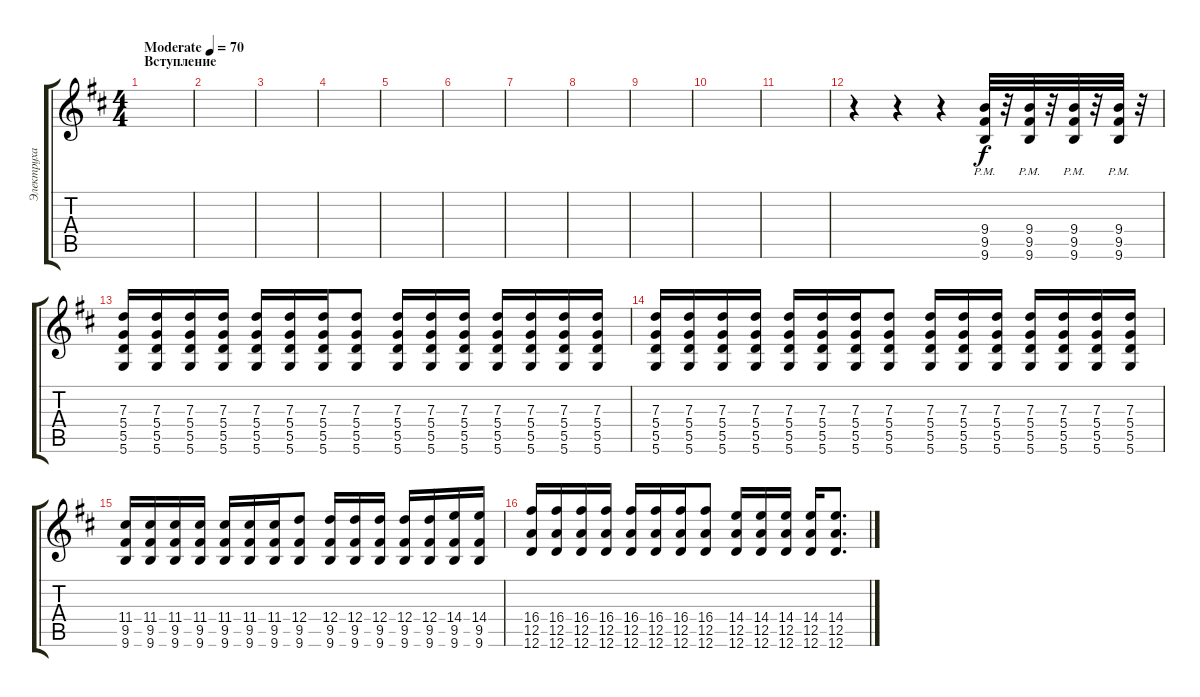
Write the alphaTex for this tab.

\track ("Электруха" "Электруха") {instrument distortionguitar}
\staff {score tabs}
\tuning (E4 B3 G3 D3 A2 D2) {hide}
\ts (4 4)
\section ("" "Вступление")
\tempo (70 "Moderate")
\clef g2
\ks bminor
|
|
|
|
|
|
|
|
|
|
|
r.4 r.4 r.4 (9.4{pm} 9.5{pm} 9.6{pm}).32 r.32 (9.4{pm} 9.5{pm} 9.6{pm}).32 r.32 (9.4{pm} 9.5{pm} 9.6{pm}).32 r.32 (9.4{pm} 9.5{pm} 9.6{pm}).32 r.32 |
(7.3 5.4 5.5 5.6).16 (7.3 5.4 5.5 5.6).16 (7.3 5.4 5.5 5.6).16 (7.3 5.4 5.5 5.6).16 (7.3 5.4 5.5 5.6).16 (7.3 5.4 5.5 5.6).16 (7.3 5.4 5.5 5.6).16 (7.3 5.4 5.5 5.6).8 (7.3 5.4 5.5 5.6).16 (7.3 5.4 5.5 5.6).16 (7.3 5.4 5.5 5.6).16 (7.3 5.4 5.5 5.6).16 (7.3 5.4 5.5 5.6).16 (7.3 5.4 5.5 5.6).16 (7.3 5.4 5.5 5.6).16 |
(7.3 5.4 5.5 5.6).16 (7.3 5.4 5.5 5.6).16 (7.3 5.4 5.5 5.6).16 (7.3 5.4 5.5 5.6).16 (7.3 5.4 5.5 5.6).16 (7.3 5.4 5.5 5.6).16 (7.3 5.4 5.5 5.6).16 (7.3 5.4 5.5 5.6).8 (7.3 5.4 5.5 5.6).16 (7.3 5.4 5.5 5.6).16 (7.3 5.4 5.5 5.6).16 (7.3 5.4 5.5 5.6).16 (7.3 5.4 5.5 5.6).16 (7.3 5.4 5.5 5.6).16 (7.3 5.4 5.5 5.6).16 |
(11.4 9.5 9.6).16 (11.4 9.5 9.6).16 (11.4 9.5 9.6).16 (11.4 9.5 9.6).16 (11.4 9.5 9.6).16 (11.4 9.5 9.6).16 (11.4 9.5 9.6).16 (12.4 9.5 9.6).8 (12.4 9.5 9.6).16 (12.4 9.5 9.6).16 (12.4 9.5 9.6).16 (12.4 9.5 9.6).16 (12.4 9.5 9.6).16 (14.4 9.5 9.6).16 (14.4 9.5 9.6).16 |
(16.4 12.5 12.6).16 (16.4 12.5 12.6).16 (16.4 12.5 12.6).16 (16.4 12.5 12.6).16 (16.4 12.5 12.6).16 (16.4 12.5 12.6).16 (16.4 12.5 12.6).16 (16.4 12.5 12.6).8 (14.4 12.5 12.6).16 (14.4 12.5 12.6).16 (14.4 12.5 12.6).16 (14.4 12.5 12.6).16 (14.4 12.5 12.6).8{d}
